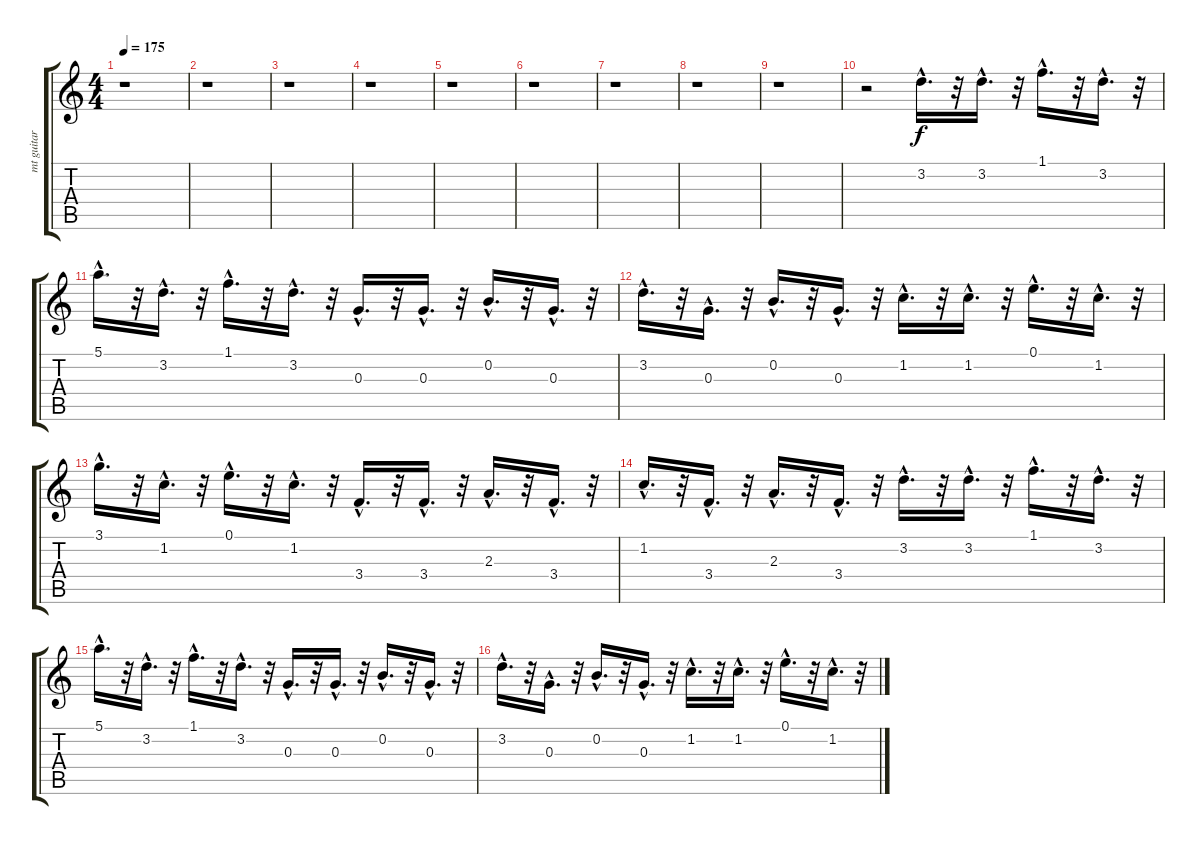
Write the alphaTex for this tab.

\track ("mt guitar" "mt guitar") {instrument electricguitarmuted}
\staff {score tabs}
\tuning (E4 B3 G3 D3 A2 E2) {hide}
\ts (4 4)
\tempo 175
\clef g2
\ks c
r.1{dy f} |
r.1 |
r.1 |
r.1 |
r.1 |
r.1 |
r.1 |
r.1 |
r.1 |
r.2 3.2{hac}.16{d} r.32 3.2{hac}.16{d} r.32 1.1{hac}.16{d} r.32 3.2{hac}.16{d} r.32 |
5.1{hac}.16{d} r.32 3.2{hac}.16{d} r.32 1.1{hac}.16{d} r.32 3.2{hac}.16{d} r.32 0.3{hac}.16{d} r.32 0.3{hac}.16{d} r.32 0.2{hac}.16{d} r.32 0.3{hac}.16{d} r.32 |
3.2{hac}.16{d} r.32 0.3{hac}.16{d} r.32 0.2{hac}.16{d} r.32 0.3{hac}.16{d} r.32 1.2{hac}.16{d} r.32 1.2{hac}.16{d} r.32 0.1{hac}.16{d} r.32 1.2{hac}.16{d} r.32 |
3.1{hac}.16{d} r.32 1.2{hac}.16{d} r.32 0.1{hac}.16{d} r.32 1.2{hac}.16{d} r.32 3.4{hac}.16{d} r.32 3.4{hac}.16{d} r.32 2.3{hac}.16{d} r.32 3.4{hac}.16{d} r.32 |
1.2{hac}.16{d} r.32 3.4{hac}.16{d} r.32 2.3{hac}.16{d} r.32 3.4{hac}.16{d} r.32 3.2{hac}.16{d} r.32 3.2{hac}.16{d} r.32 1.1{hac}.16{d} r.32 3.2{hac}.16{d} r.32 |
5.1{hac}.16{d} r.32 3.2{hac}.16{d} r.32 1.1{hac}.16{d} r.32 3.2{hac}.16{d} r.32 0.3{hac}.16{d} r.32 0.3{hac}.16{d} r.32 0.2{hac}.16{d} r.32 0.3{hac}.16{d} r.32 |
3.2{hac}.16{d} r.32 0.3{hac}.16{d} r.32 0.2{hac}.16{d} r.32 0.3{hac}.16{d} r.32 1.2{hac}.16{d} r.32 1.2{hac}.16{d} r.32 0.1{hac}.16{d} r.32 1.2{hac}.16{d} r.32
